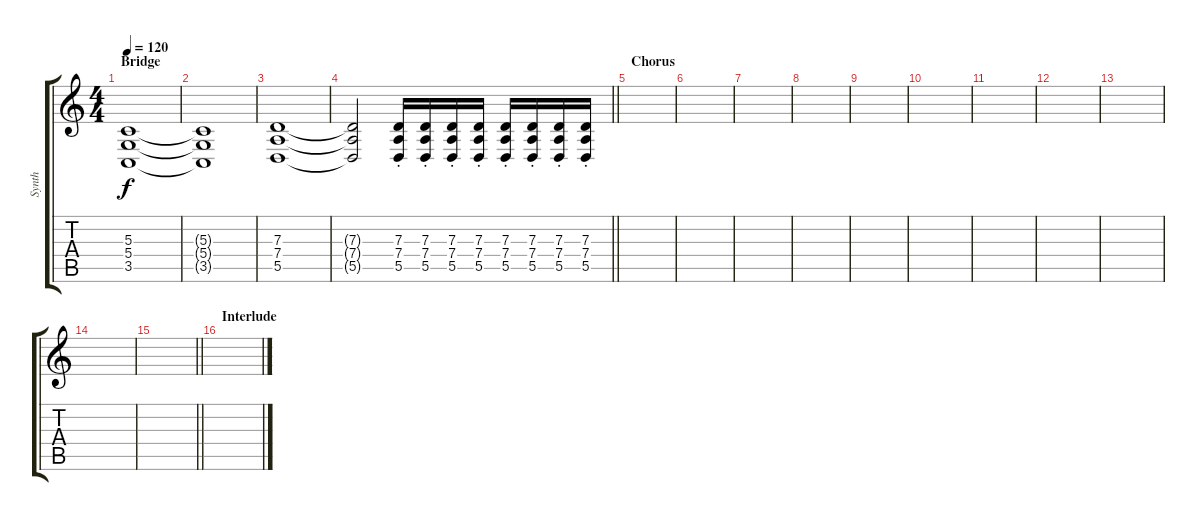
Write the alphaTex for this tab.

\track ("Synth" "Synth") {instrument lead8bassandlead}
\staff {score tabs}
\tuning (E4 B3 G3 D3 A2 E2) {hide}
\ts (4 4)
\section ("" "Bridge")
\tempo 120
\clef g2
\ks c
(5.3 5.4 3.5).1{dy f volume 8} |
(5.3{t} 5.4{t} 3.5{t}).1 |
(7.3 7.4 5.5).1 |
\barLineRight lightlight
(7.3{t} 7.4{t} 5.5{t}).2 (7.3{st} 7.4{st} 5.5{st}).16 (7.3{st} 7.4{st} 5.5{st}).16 (7.3{st} 7.4{st} 5.5{st}).16 (7.3{st} 7.4{st} 5.5{st}).16 (7.3{st} 7.4{st} 5.5{st}).16 (7.3{st} 7.4{st} 5.5{st}).16 (7.3{st} 7.4{st} 5.5{st}).16 (7.3{st} 7.4{st} 5.5{st}).16 |
\section ("" "Chorus")
|
|
|
|
|
|
|
|
|
|
\barLineRight lightlight
|
\section ("" "Interlude")
